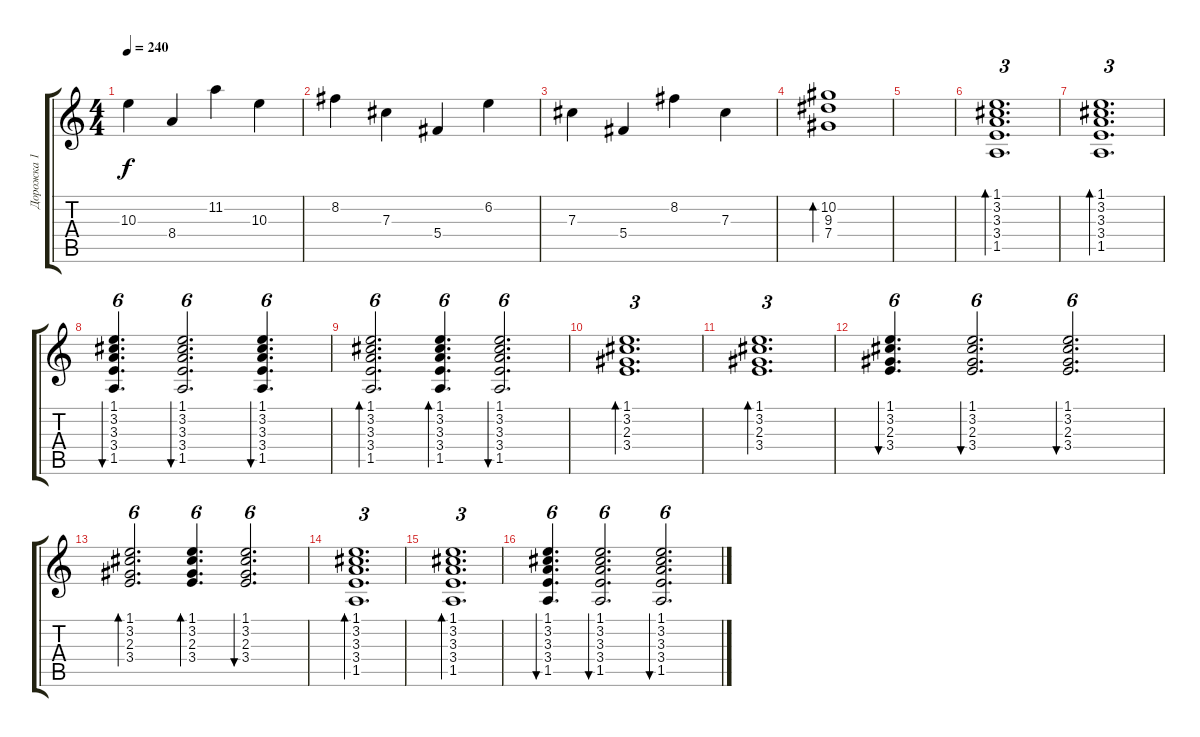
\track ("Дорожка 1" "Дорожка 1") {instrument acousticguitarnylon}
\staff {score tabs}
\tuning (Eb4 Bb3 Gb3 Db3 Ab2 Eb2) {hide}
\ts (4 4)
\tempo 240
\clef g2
\ks c
10.3.4{dy f} 8.4.4 11.2.4 10.3.4 |
8.2.4 7.3.4 5.4.4 6.2.4 |
7.3.4 5.4.4 8.2.4 7.3.4 |
(10.2 9.3 7.4).1{bd 120} |
|
(1.1 3.2 3.3 3.4 1.5).1{d tu (3 2) bd 30} |
(1.1 3.2 3.3 3.4 1.5).1{d tu (3 2) bd 30} |
(1.1 3.2 3.3 3.4 1.5).4{d tu (6 4) bu 30} (1.1 3.2 3.3 3.4 1.5).2{d tu (6 4) bu 30} (1.1 3.2 3.3 3.4 1.5).4{d tu (6 4) bu 30} |
(1.1 3.2 3.3 3.4 1.5).2{d tu (6 4) bd 30} (1.1 3.2 3.3 3.4 1.5).4{d tu (6 4) bd 30} (1.1 3.2 3.3 3.4 1.5).2{d tu (6 4) bu 30} |
(1.1 3.2 2.3 3.4).1{d tu (3 2) bd 30} |
(1.1 3.2 2.3 3.4).1{d tu (3 2) bd 30} |
(1.1 3.2 2.3 3.4).4{d tu (6 4) bu 30} (1.1 3.2 2.3 3.4).2{d tu (6 4) bu 30} (1.1 3.2 2.3 3.4).2{d tu (6 4) bu 30} |
(1.1 3.2 2.3 3.4).2{d tu (6 4) bd 30} (1.1 3.2 2.3 3.4).4{d tu (6 4) bd 30} (1.1 3.2 2.3 3.4).2{d tu (6 4) bu 30} |
(1.1 3.2 3.3 3.4 1.5).1{d tu (3 2) bd 30} |
(1.1 3.2 3.3 3.4 1.5).1{d tu (3 2) bd 30} |
(1.1 3.2 3.3 3.4 1.5).4{d tu (6 4) bu 30} (1.1 3.2 3.3 3.4 1.5).2{d tu (6 4) bu 30} (1.1 3.2 3.3 3.4 1.5).2{d tu (6 4) bu 30}
